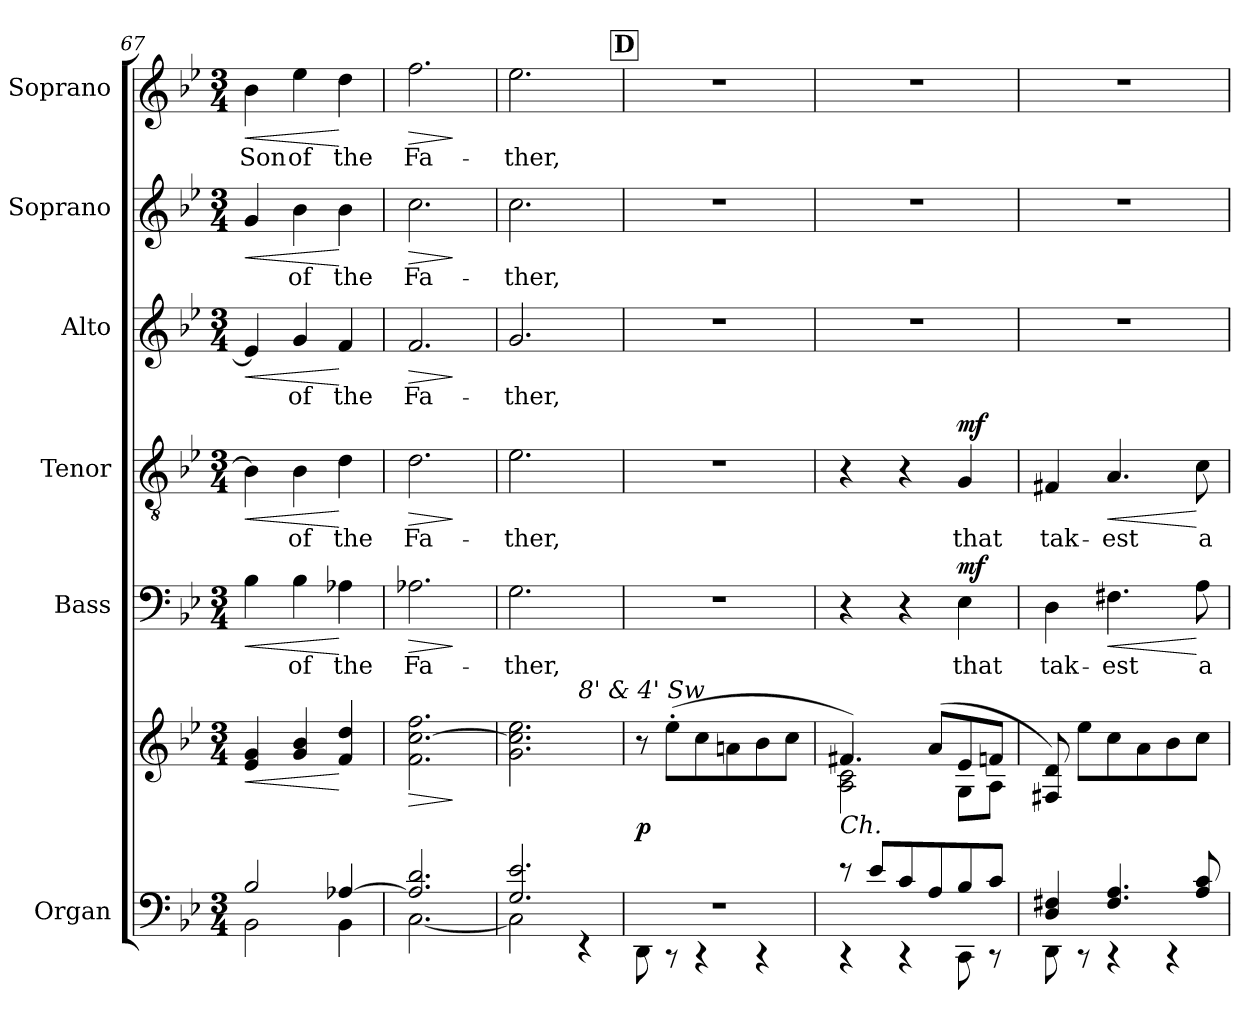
**kern	**kern	**dynam	**kern	**text	**dynam	**kern	**text	**dynam	**kern	**text	**dynam	**kern	**text	**dynam	**kern	**text	**dynam
*part6	*part6	*part6	*part5	*part5	*part5	*part4	*part4	*part4	*part3	*part3	*part3	*part2	*part2	*part2	*part1	*part1	*part1
*staff7	*staff6	*staff6/7	*staff5	*staff5	*staff5	*staff4	*staff4	*staff4	*staff3	*staff3	*staff3	*staff2	*staff2	*staff2	*staff1	*staff1	*staff1
*I"Organ	*	*	*I"Bass	*	*	*I"Tenor	*	*	*I"Alto	*	*	*I"Soprano	*	*	*I"Soprano	*	*
*I'Org.	*	*	*I'B.	*	*	*I'T.	*	*	*I'A.	*	*	*I'S.	*	*	*I'S.	*	*
!!LO:LB:g=z
*clefF4	*clefG2	*	*clefF4	*	*	*clefGv2	*	*	*clefG2	*	*	*clefG2	*	*	*clefG2	*	*
*	*	*	*	*	*	*ITrd7c12	*	*	*	*	*	*	*	*	*	*	*
*k[b-e-]	*k[b-e-]	*	*k[b-e-]	*	*	*k[b-e-]	*	*	*k[b-e-]	*	*	*k[b-e-]	*	*	*k[b-e-]	*	*
*B-:	*B-:	*	*B-:	*	*	*B-:	*	*	*B-:	*	*	*B-:	*	*	*B-:	*	*
*M3/4	*M3/4	*	*M3/4	*	*	*M3/4	*	*	*M3/4	*	*	*M3/4	*	*	*M3/4	*	*
=67	=67	=67	=67	=67	=67	=67	=67	=67	=67	=67	=67	=67	=67	=67	=67	=67	=67
*^	*	*	*	*	*	*	*	*	*	*	*	*	*	*	*	*	*
!	!	!	!LO:HP:b	!	!	!LO:HP:b	!	!	!LO:HP:b	!	!	!LO:HP:b	!	!	!LO:HP:b	!	!	!
!	!	!	!	!	!	!	!	!	!	!	!	!	!	!	!	!	!LO:LY:b:color=#000000	!LO:HP:b
2B-i/	2BB-i\	4e-i/ 4gi	<	4B-i\	.	<	4BB-i\]	.	<	4e-i/]	.	<	4gi/	.	<	4b-i\	Son	<
!	!	!	!	!	!LO:LY:b:color=#000000	!	!	!	!	!	!	!	!	!	!	!	!	!
!	!	!	!	!	!	!	!	!LO:LY:b:color=#000000	!	!	!	!	!	!	!	!	!	!
!	!	!	!	!	!	!	!	!	!	!	!LO:LY:b:color=#000000	!	!	!	!	!	!	!
!	!	!	!	!	!	!	!	!	!	!	!	!	!	!LO:LY:b:color=#000000	!	!	!	!
!	!	!	!	!	!	!	!	!	!	!	!	!	!	!	!	!	!LO:LY:b:color=#000000	!
.	.	4gi/ 4b-i	.	4B-i\	of	.	4BB-i\	of	.	4gi/	of	.	4b-i\	of	.	4ee-i\	of	.
!	!	!	!	!	!LO:LY:b:color=#000000	!	!	!	!	!	!	!	!	!	!	!	!	!
!	!	!	!	!	!	!	!	!LO:LY:b:color=#000000	!	!	!	!	!	!	!	!	!	!
!	!	!	!	!	!	!	!	!	!	!	!LO:LY:b:color=#000000	!	!	!	!	!	!	!
!	!	!	!	!	!	!	!	!	!	!	!	!	!	!LO:LY:b:color=#000000	!	!	!	!
!	!	!	!	!	!	!	!	!	!	!	!	!	!	!	!	!	!LO:LY:b:color=#000000	!
[4A-Xi/	4BB-i\	4fi/ 4ddi	[	4A-Xi\	the	[	4Di\	the	[	4fi/	the	[	4b-i\	the	[	4ddi\	the	[
=68	=68	=68	=68	=68	=68	=68	=68	=68	=68	=68	=68	=68	=68	=68	=68	=68	=68	=68
!	!	!	!LO:HP:b	!	!	!	!	!	!	!	!	!	!	!	!	!	!	!
!	!	!	!	!	!LO:LY:b:color=#000000	!LO:HP:b	!	!	!	!	!	!	!	!	!	!	!	!
!	!	!	!	!	!	!	!	!LO:LY:b:color=#000000	!LO:HP:b	!	!	!	!	!	!	!	!	!
!	!	!	!	!	!	!	!	!	!	!	!LO:LY:b:color=#000000	!LO:HP:b	!	!	!	!	!	!
!	!	!	!	!	!	!	!	!	!	!	!	!	!	!LO:LY:b:color=#000000	!LO:HP:b	!	!	!
!	!	!	!	!	!	!	!	!	!	!	!	!	!	!	!	!	!LO:LY:b:color=#000000	!LO:HP:b
2.A-i/] 2.di	[2.Ci\	2.fi\ [2.cci 2.ffi	>	2.A-Xi\	Fa-	>	2.Di\	Fa-	>	2.fi/	Fa-	>	2.cci\	Fa-	>	2.ffi\	Fa-	>
*v	*v	*	*	*	*	*	*	*	*	*	*	*	*	*	*	*	*	*
.	.	]	.	.	]	.	.	]	.	.	]	.	.	]	.	.	]
=69	=69	=69	=69	=69	=69	=69	=69	=69	=69	=69	=69	=69	=69	=69	=69	=69	=69
*^	*	*	*	*	*	*	*	*	*	*	*	*	*	*	*	*	*
!	!	!	!	!	!LO:LY:b:color=#000000	!	!	!	!	!	!	!	!	!	!	!	!	!
!	!	!	!	!	!	!	!	!LO:LY:b:color=#000000	!	!	!	!	!	!	!	!	!	!
!	!	!	!	!	!	!	!	!	!	!	!LO:LY:b:color=#000000	!	!	!	!	!	!	!
!	!	!	!	!	!	!	!	!	!	!	!	!	!	!LO:LY:b:color=#000000	!	!	!	!
!	!	!	!	!	!	!	!	!	!	!	!	!	!	!	!	!	!LO:LY:b:color=#000000	!
*	*	*^	*	*	*	*	*	*	*	*	*	*	*	*	*	*	*	*
2.Gi/ 2.e-i	2Ci\]	2.gi\ 2.cci] 2.ee-i	2ryy	.	2.Gi\	-ther,	.	2.E-i\	-ther,	.	2.gi/	-ther,	.	2.cci\	-ther,	.	2.ee-i\	-ther,	.
!	!	!	!LO:TX:a:i:t=8' & 4' Sw	!	!	!	!	!	!	!	!	!	!	!	!	!	!	!	!
.	4r	.	4ryy	.	.	.	.	.	.	.	.	.	.	.	.	.	.	.	.
!!LO:REH:place=s1:B:color=#000000:enc=box:fs=16.2837:t=D
=70	=70	=70	=70	=70	=70	=70	=70	=70	=70	=70	=70	=70	=70	=70	=70	=70	=70	=70	=70
!LO:N:vis=1	!	!	!	!	!LO:N:vis=1	!	!	!LO:N:vis=1	!	!	!LO:N:vis=1	!	!	!LO:N:vis=1	!	!	!LO:N:vis=1	!	!
*	*	*v	*v	*	*	*	*	*	*	*	*	*	*	*	*	*	*	*	*
2.r	8DDi\	8r	p	2.r	.	.	2.r	.	.	2.r	.	.	2.r	.	.	2.r	.	.
.	8r	(8ee-'i\L	.	.	.	.	.	.	.	.	.	.	.	.	.	.	.	.
.	4r	8cci\	.	.	.	.	.	.	.	.	.	.	.	.	.	.	.	.
.	.	8ani\	.	.	.	.	.	.	.	.	.	.	.	.	.	.	.	.
.	4r	8b-i\	.	.	.	.	.	.	.	.	.	.	.	.	.	.	.	.
.	.	8cci\J	.	.	.	.	.	.	.	.	.	.	.	.	.	.	.	.
=71	=71	=71	=71	=71	=71	=71	=71	=71	=71	=71	=71	=71	=71	=71	=71	=71	=71	=71
*	*	*^	*	*	*	*	*	*	*	*	*	*	*	*	*	*	*	*
!	!	!LO:TX:b:i:t=Ch.	!	!	!	!	!	!	!	!	!	!	!	!	!	!	!	!	!
!	!	!	!	!	!	!	!	!	!	!	!LO:N:vis=1	!	!	!LO:N:vis=1	!	!	!LO:N:vis=1	!	!
8r	4r	4.f#Xi/)	2Ai\ 2ci	.	4r	.	.	4r	.	.	2.r	.	.	2.r	.	.	2.r	.	.
8e-i/L	.	.	.	.	.	.	.	.	.	.	.	.	.	.	.	.	.	.	.
8ci/	4r	.	.	.	4r	.	.	4r	.	.	.	.	.	.	.	.	.	.	.
8Ai/	.	(8ai/L	.	.	.	.	.	.	.	.	.	.	.	.	.	.	.	.	.
!	!	!	!	!	!	!LO:LY:b:color=#000000	!	!	!	!	!	!	!	!	!	!	!	!	!
!	!	!	!	!	!	!	!	!	!LO:LY:b:color=#000000	!	!	!	!	!	!	!	!	!	!
8B-i/	8CCi\	8e-i/	8Gi\L	.	4E-i\	that	mf	4GGi/	that	mf	.	.	.	.	.	.	.	.	.
8ci/J	8r	8fni/J	8Ai\J	.	.	.	.	.	.	.	.	.	.	.	.	.	.	.	.
*	*	*v	*v	*	*	*	*	*	*	*	*	*	*	*	*	*	*	*	*
=72	=72	=72	=72	=72	=72	=72	=72	=72	=72	=72	=72	=72	=72	=72	=72	=72	=72	=72
*	*	*^	*	*	*	*	*	*	*	*	*	*	*	*	*	*	*	*
!	!	!	!	!	!	!LO:LY:b:color=#000000	!	!	!	!	!	!	!	!	!	!	!	!	!
*	*	*v	*v	*	*	*	*	*	*	*	*	*	*	*	*	*	*	*	*
*	*	*^	*	*	*	*	*	*	*	*	*	*	*	*	*	*	*	*
!	!	!	!	!	!	!	!	!	!LO:LY:b:color=#000000	!	!LO:N:vis=1	!	!	!LO:N:vis=1	!	!	!LO:N:vis=1	!	!
*	*	*v	*v	*	*	*	*	*	*	*	*	*	*	*	*	*	*	*	*
4Di/ 4F#Xi	8DDi\	8F#Xi/ 8di)	.	4Di\	tak-	.	4FF#Xi/	tak-	.	2.r	.	.	2.r	.	.	2.r	.	.
.	8r	8ee-i\L	.	.	.	.	.	.	.	.	.	.	.	.	.	.	.	.
!	!	!	!	!	!LO:LY:b:color=#000000	!LO:HP:b	!	!	!	!	!	!	!	!	!	!	!	!
!	!	!	!	!	!	!	!	!LO:LY:b:color=#000000	!LO:HP:b	!	!	!	!	!	!	!	!	!
4.F#i/ 4.Ai	4r	8cci\	.	4.F#Xi\	-est	<	4.AAi/	-est	<	.	.	.	.	.	.	.	.	.
.	.	8ai\	.	.	.	.	.	.	.	.	.	.	.	.	.	.	.	.
.	4r	8b-i\	.	.	.	.	.	.	.	.	.	.	.	.	.	.	.	.
!	!	!	!	!	!LO:LY:b:color=#000000	!	!	!	!	!	!	!	!	!	!	!	!	!
!	!	!	!	!	!	!	!	!LO:LY:b:color=#000000	!	!	!	!	!	!	!	!	!	!
8Ai/ 8ci	.	8cci\J	.	8Ai\	a-	[	8Ci\	a-	[	.	.	.	.	.	.	.	.	.
*v	*v	*	*	*	*	*	*	*	*	*	*	*	*	*	*	*	*	*
=	=	=	=	=	=	=	=	=	=	=	=	=	=	=	=	=	=
*-	*-	*-	*-	*-	*-	*-	*-	*-	*-	*-	*-	*-	*-	*-	*-	*-	*-
